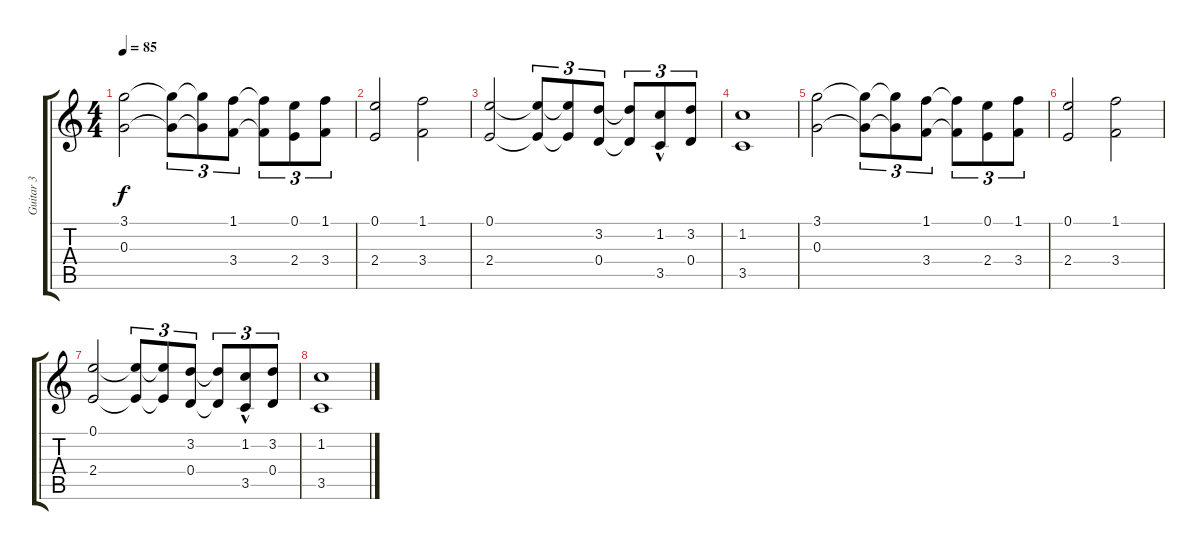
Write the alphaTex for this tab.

\track ("Guitar 3" "Guitar 3") {instrument distortionguitar}
\staff {score tabs}
\tuning (E4 B3 G3 D3 A2 E2) {hide}
\ts (4 4)
\tempo 85
\clef g2
\ks c
(3.1 0.3).2{dy f instrument distortionguitar} (3.1{t} 0.3{t}).8{tu (3 2)} (3.1{t} 0.3{t}).8{tu (3 2)} (1.1 3.4).8{tu (3 2)} (1.1{t} 3.4{t}).8{tu (3 2)} (0.1 2.4).8{tu (3 2)} (1.1 3.4).8{tu (3 2)} |
(0.1 2.4).2 (1.1 3.4).2 |
(0.1 2.4).2 (0.1{t} 2.4{t}).8{tu (3 2)} (0.1{t} 2.4{t}).8{tu (3 2)} (3.2 0.4).8{tu (3 2)} (3.2{t} 0.4{t}).8{tu (3 2)} (1.2{hac} 3.5).8{tu (3 2)} (3.2 0.4).8{tu (3 2)} |
(1.2 3.5).1 |
(3.1 0.3).2 (3.1{t} 0.3{t}).8{tu (3 2)} (3.1{t} 0.3{t}).8{tu (3 2)} (1.1 3.4).8{tu (3 2)} (1.1{t} 3.4{t}).8{tu (3 2)} (0.1 2.4).8{tu (3 2)} (1.1 3.4).8{tu (3 2)} |
(0.1 2.4).2 (1.1 3.4).2 |
(0.1 2.4).2 (0.1{t} 2.4{t}).8{tu (3 2)} (0.1{t} 2.4{t}).8{tu (3 2)} (3.2 0.4).8{tu (3 2)} (3.2{t} 0.4{t}).8{tu (3 2)} (1.2{hac} 3.5).8{tu (3 2)} (3.2 0.4).8{tu (3 2)} |
(1.2 3.5).1
